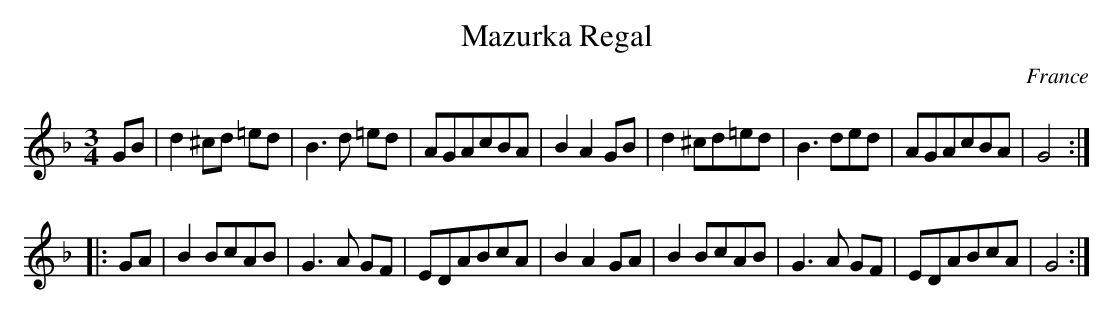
X:1
T:Mazurka Regal
O:France
M:3/4
K:GDor
GB|\
d2^cd =ed|B3d =ed|AGAcBA|B2A2GB|\
d2^cd=ed|B3ded|AGAcBA|G4:|
|:GA|\
B2BcAB|G3A GF|EDABcA|B2A2GA|\
B2BcAB|G3A GF|EDABcA|G4:|
